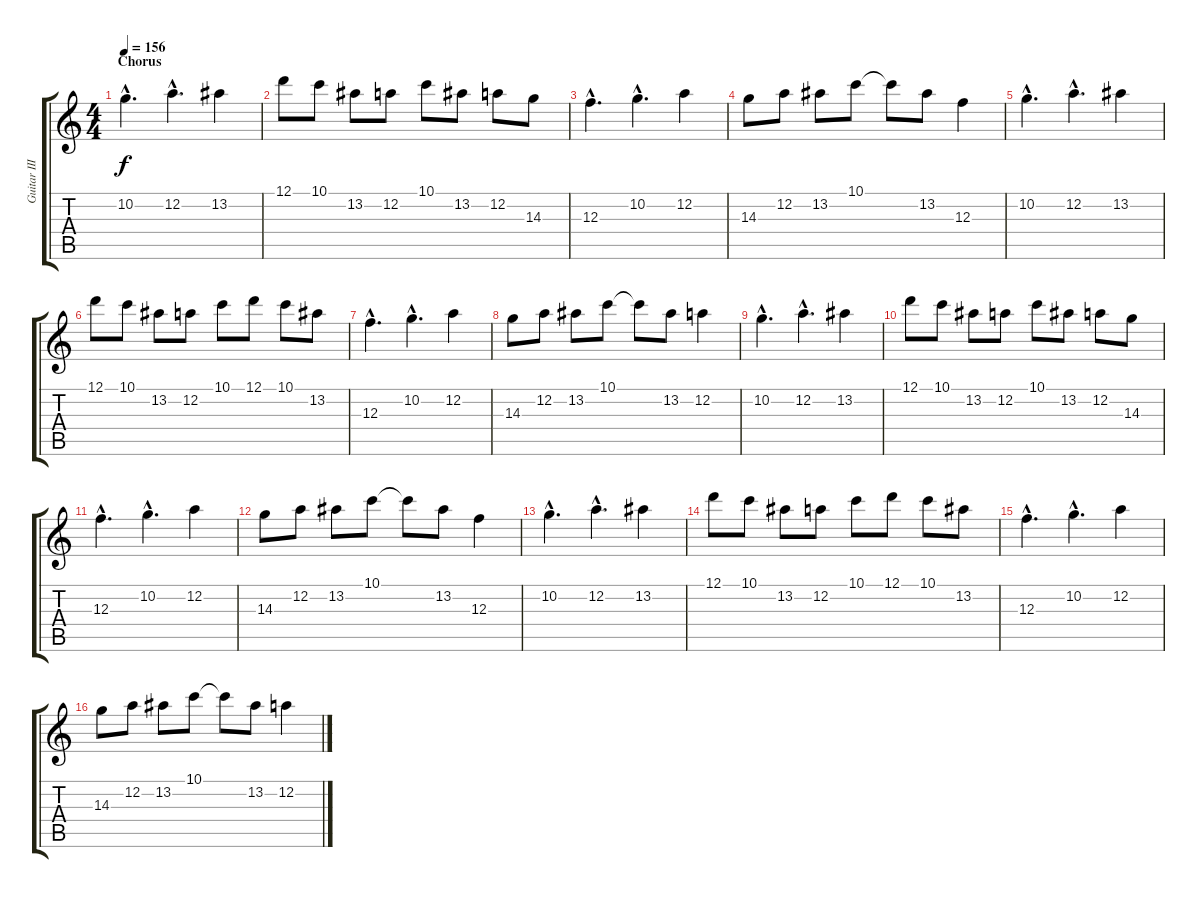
\track ("Guitar III" "Guitar III") {instrument distortionguitar}
\staff {score tabs}
\tuning (D4 A3 F3 C3 G2 D2) {hide}
\ts (4 4)
\section ("" "Chorus")
\tempo 156
\clef g2
\ks c
10.2{hac}.4{d dy f} 12.2{hac}.4{d} 13.2.4 |
12.1.8 10.1.8 13.2.8 12.2.8 10.1.8 13.2.8 12.2.8 14.3.8 |
12.3{hac}.4{d} 10.2{hac}.4{d} 12.2.4 |
14.3.8 12.2.8 13.2.8 10.1.8 10.1{t}.8 13.2.8 12.3.4 |
10.2{hac}.4{d} 12.2{hac}.4{d} 13.2.4 |
12.1.8 10.1.8 13.2.8 12.2.8 10.1.8 12.1.8 10.1.8 13.2.8 |
12.3{hac}.4{d} 10.2{hac}.4{d} 12.2.4 |
14.3.8 12.2.8 13.2.8 10.1.8 10.1{t}.8 13.2.8 12.2.4 |
10.2{hac}.4{d} 12.2{hac}.4{d} 13.2.4 |
12.1.8 10.1.8 13.2.8 12.2.8 10.1.8 13.2.8 12.2.8 14.3.8 |
12.3{hac}.4{d} 10.2{hac}.4{d} 12.2.4 |
14.3.8 12.2.8 13.2.8 10.1.8 10.1{t}.8 13.2.8 12.3.4 |
10.2{hac}.4{d} 12.2{hac}.4{d} 13.2.4 |
12.1.8 10.1.8 13.2.8 12.2.8 10.1.8 12.1.8 10.1.8 13.2.8 |
12.3{hac}.4{d} 10.2{hac}.4{d} 12.2.4 |
14.3.8 12.2.8 13.2.8 10.1.8 10.1{t}.8 13.2.8 12.2.4
